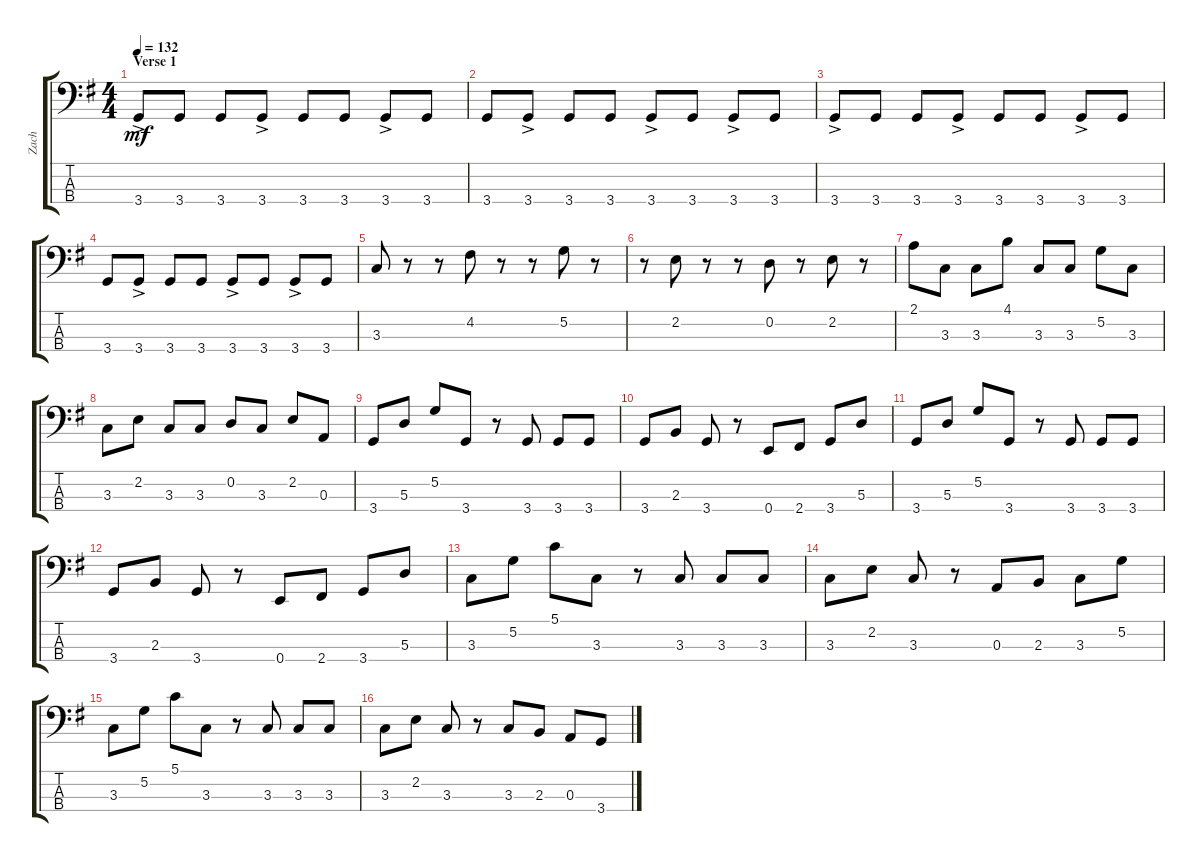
\track ("Zach" "Zach") {instrument electricbassfinger}
\staff {score tabs}
\tuning (G2 D2 A1 E1) {hide}
\ts (4 4)
\section ("" "Verse 1")
\tempo 132
\clef f4
\ks g
3.4{ac}.8{dy mf} 3.4.8 3.4.8 3.4{ac}.8 3.4.8 3.4.8 3.4{ac}.8 3.4.8 |
3.4.8 3.4{ac}.8 3.4.8 3.4.8 3.4{ac}.8 3.4.8 3.4{ac}.8 3.4.8 |
3.4{ac}.8 3.4.8 3.4.8 3.4{ac}.8 3.4.8 3.4.8 3.4{ac}.8 3.4.8 |
3.4.8 3.4{ac}.8 3.4.8 3.4.8 3.4{ac}.8 3.4.8 3.4{ac}.8 3.4.8 |
3.3.8 r.8 r.8 4.2.8 r.8 r.8 5.2.8 r.8 |
r.8 2.2.8 r.8 r.8 0.2.8 r.8 2.2.8 r.8 |
2.1.8 3.3.8 3.3.8 4.1.8 3.3.8 3.3.8 5.2.8 3.3.8 |
3.3.8 2.2.8 3.3.8 3.3.8 0.2.8 3.3.8 2.2.8 0.3.8 |
3.4.8 5.3.8 5.2.8 3.4.8 r.8 3.4.8 3.4.8 3.4.8 |
3.4.8 2.3.8 3.4.8 r.8 0.4.8 2.4.8 3.4.8 5.3.8 |
3.4.8 5.3.8 5.2.8 3.4.8 r.8 3.4.8 3.4.8 3.4.8 |
3.4.8 2.3.8 3.4.8 r.8 0.4.8 2.4.8 3.4.8 5.3.8 |
3.3.8 5.2.8 5.1.8 3.3.8 r.8 3.3.8 3.3.8 3.3.8 |
3.3.8 2.2.8 3.3.8 r.8 0.3.8 2.3.8 3.3.8 5.2.8 |
3.3.8 5.2.8 5.1.8 3.3.8 r.8 3.3.8 3.3.8 3.3.8 |
3.3.8 2.2.8 3.3.8 r.8 3.3.8 2.3.8 0.3.8 3.4.8
